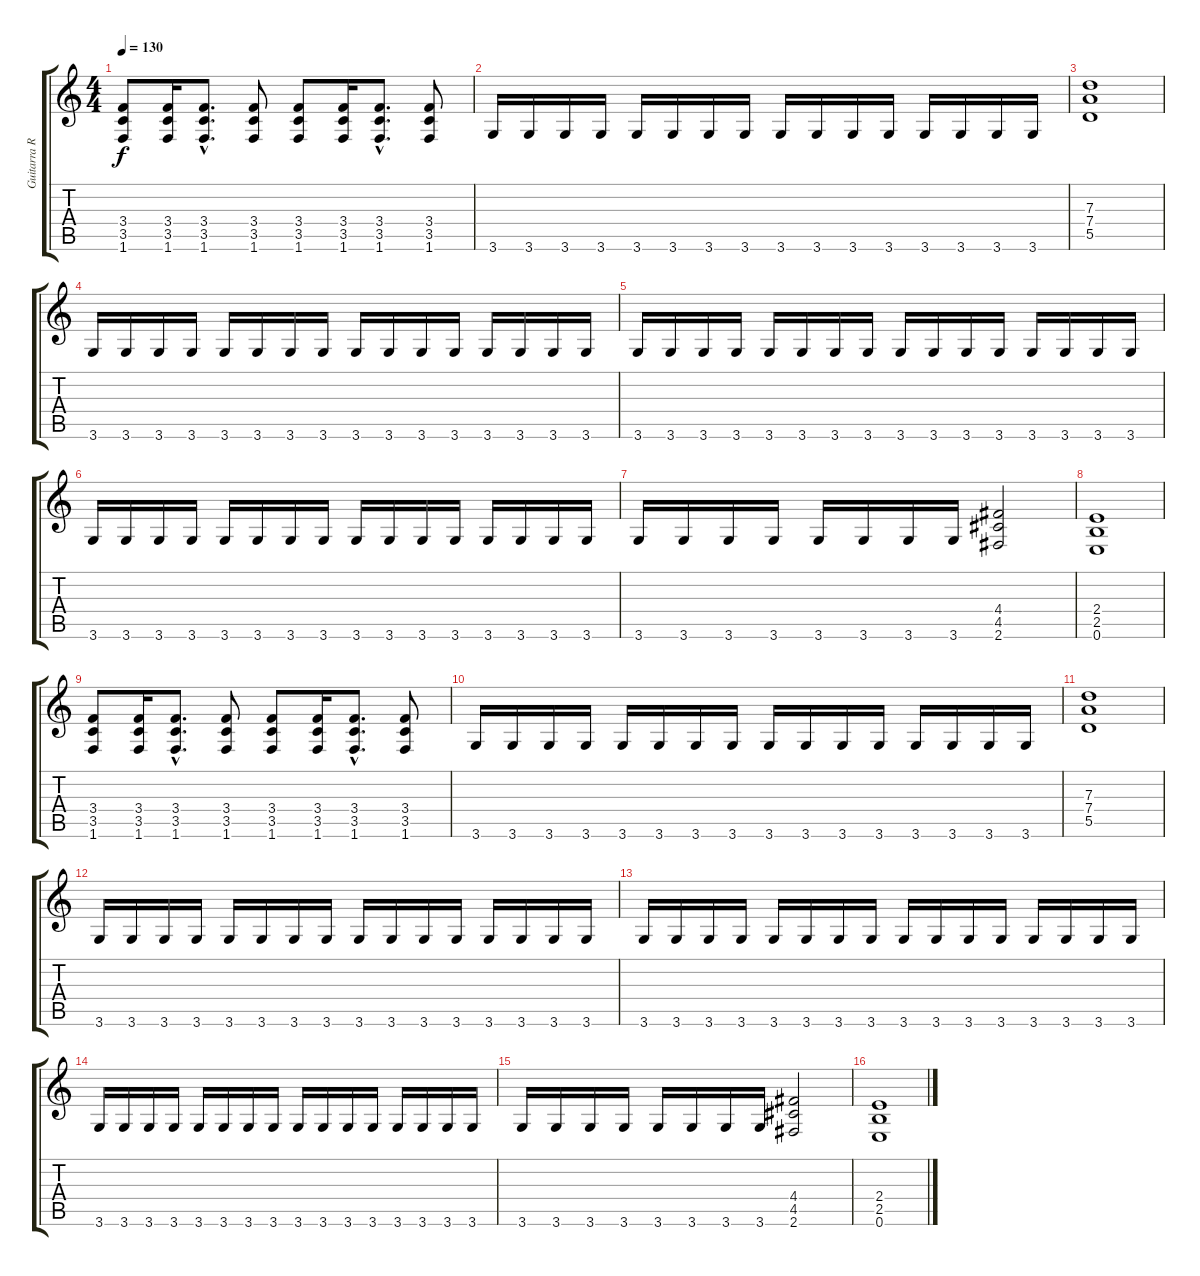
\track ("Guitarra Ritmica" "Guitarra R") {instrument distortionguitar}
\staff {score tabs}
\tuning (E4 B3 G3 D3 A2 E2) {hide}
\ts (4 4)
\tempo 130
\clef g2
\ks c
(3.4 3.5 1.6).8{dy f} (3.4 3.5 1.6).16 (3.4{hac} 3.5{hac} 1.6{hac}).8{d} (3.4 3.5 1.6).8 (3.4 3.5 1.6).8 (3.4 3.5 1.6).16 (3.4{hac} 3.5{hac} 1.6{hac}).8{d} (3.4 3.5 1.6).8 |
3.6.16 3.6.16 3.6.16 3.6.16 3.6.16 3.6.16 3.6.16 3.6.16 3.6.16 3.6.16 3.6.16 3.6.16 3.6.16 3.6.16 3.6.16 3.6.16 |
(7.3 7.4 5.5).1 |
3.6.16 3.6.16 3.6.16 3.6.16 3.6.16 3.6.16 3.6.16 3.6.16 3.6.16 3.6.16 3.6.16 3.6.16 3.6.16 3.6.16 3.6.16 3.6.16 |
3.6.16 3.6.16 3.6.16 3.6.16 3.6.16 3.6.16 3.6.16 3.6.16 3.6.16 3.6.16 3.6.16 3.6.16 3.6.16 3.6.16 3.6.16 3.6.16 |
3.6.16 3.6.16 3.6.16 3.6.16 3.6.16 3.6.16 3.6.16 3.6.16 3.6.16 3.6.16 3.6.16 3.6.16 3.6.16 3.6.16 3.6.16 3.6.16 |
3.6.16 3.6.16 3.6.16 3.6.16 3.6.16 3.6.16 3.6.16 3.6.16 (4.4 4.5 2.6).2 |
(2.4 2.5 0.6).1 |
(3.4 3.5 1.6).8 (3.4 3.5 1.6).16 (3.4{hac} 3.5{hac} 1.6{hac}).8{d} (3.4 3.5 1.6).8 (3.4 3.5 1.6).8 (3.4 3.5 1.6).16 (3.4{hac} 3.5{hac} 1.6{hac}).8{d} (3.4 3.5 1.6).8 |
3.6.16 3.6.16 3.6.16 3.6.16 3.6.16 3.6.16 3.6.16 3.6.16 3.6.16 3.6.16 3.6.16 3.6.16 3.6.16 3.6.16 3.6.16 3.6.16 |
(7.3 7.4 5.5).1 |
3.6.16 3.6.16 3.6.16 3.6.16 3.6.16 3.6.16 3.6.16 3.6.16 3.6.16 3.6.16 3.6.16 3.6.16 3.6.16 3.6.16 3.6.16 3.6.16 |
3.6.16 3.6.16 3.6.16 3.6.16 3.6.16 3.6.16 3.6.16 3.6.16 3.6.16 3.6.16 3.6.16 3.6.16 3.6.16 3.6.16 3.6.16 3.6.16 |
3.6.16 3.6.16 3.6.16 3.6.16 3.6.16 3.6.16 3.6.16 3.6.16 3.6.16 3.6.16 3.6.16 3.6.16 3.6.16 3.6.16 3.6.16 3.6.16 |
3.6.16 3.6.16 3.6.16 3.6.16 3.6.16 3.6.16 3.6.16 3.6.16 (4.4 4.5 2.6).2 |
(2.4 2.5 0.6).1
